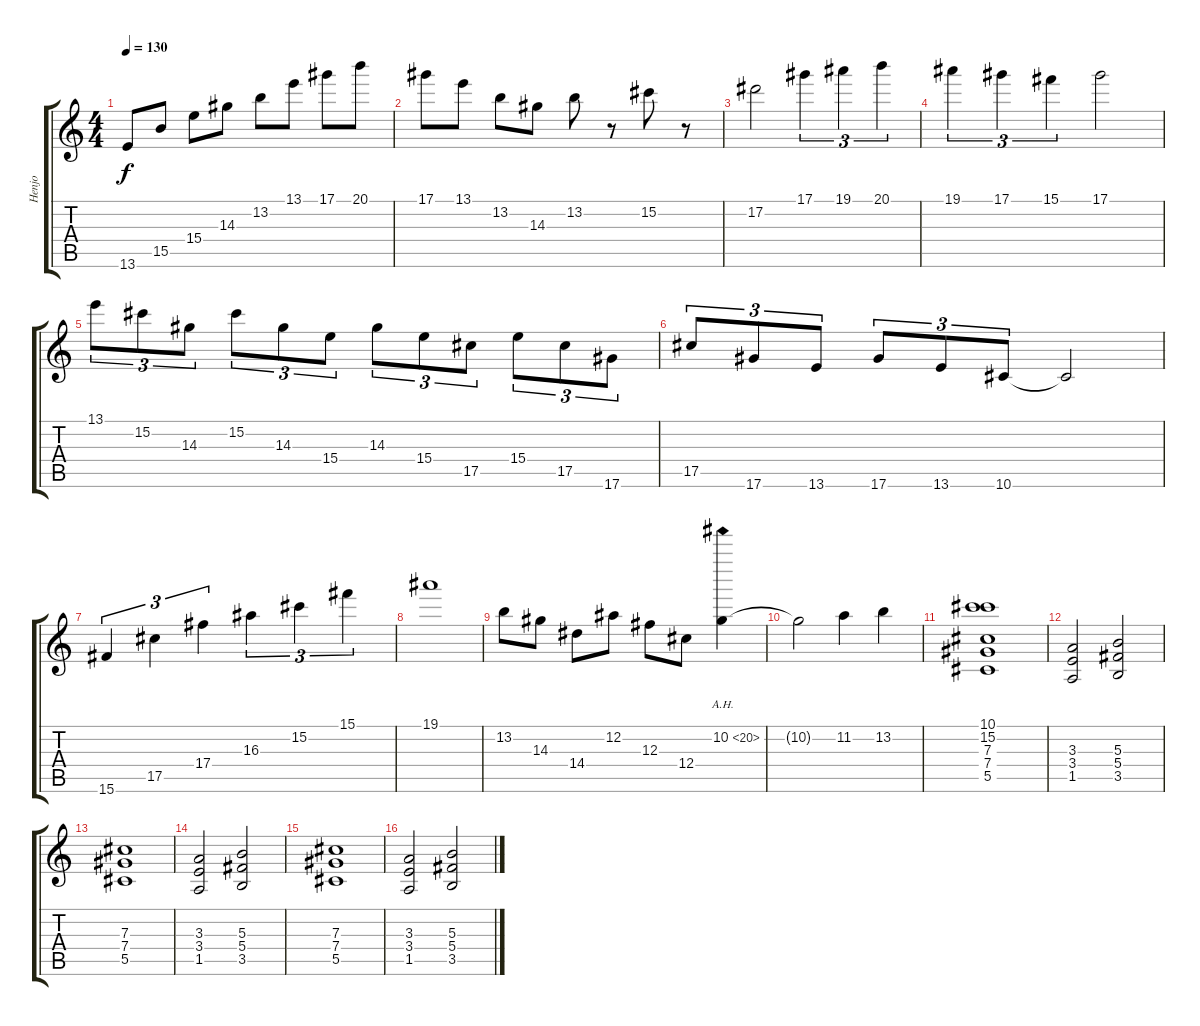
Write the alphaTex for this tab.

\track ("Henjo" "Henjo") {instrument distortionguitar}
\staff {score tabs}
\tuning (Eb4 Bb3 Gb3 Db3 Ab2 Eb2) {hide}
\ts (4 4)
\tempo 130
\clef g2
\ks c
13.6.8{dy f} 15.5.8 15.4.8 14.3.8 13.2.8 13.1.8 17.1.8 20.1.8 |
17.1.8 13.1.8 13.2.8 14.3.8 13.2.8 r.8 15.2.8 r.8 |
17.2.2 17.1.4{tu (3 2)} 19.1.4{tu (3 2)} 20.1.4{tu (3 2)} |
19.1.4{tu (3 2)} 17.1.4{tu (3 2)} 15.1.4{tu (3 2)} 17.1.2 |
13.1.8{tu (3 2)} 15.2.8{tu (3 2)} 14.3.8{tu (3 2)} 15.2.8{tu (3 2)} 14.3.8{tu (3 2)} 15.4.8{tu (3 2)} 14.3.8{tu (3 2)} 15.4.8{tu (3 2)} 17.5.8{tu (3 2)} 15.4.8{tu (3 2)} 17.5.8{tu (3 2)} 17.6.8{tu (3 2)} |
17.5.8{tu (3 2)} 17.6.8{tu (3 2)} 13.6.8{tu (3 2)} 17.6.8{tu (3 2)} 13.6.8{tu (3 2)} 10.6.8{tu (3 2)} 10.6{t}.2 |
15.6.4{tu (3 2)} 17.5.4{tu (3 2)} 17.4.4{tu (3 2)} 16.3.4{tu (3 2)} 15.2.4{tu (3 2)} 15.1.4{tu (3 2)} |
19.1.1 |
13.2.8 14.3.8 14.4.8 12.2.8 12.3.8 12.4.8 10.2{ah 10}.4 |
10.2{t}.2 11.2.4 13.2.4 |
(10.1 15.2 7.3 7.4 5.5).1 |
(3.3 3.4 1.5).2 (5.3 5.4 3.5).2 |
(7.3 7.4 5.5).1 |
(3.3 3.4 1.5).2 (5.3 5.4 3.5).2 |
(7.3 7.4 5.5).1 |
(3.3 3.4 1.5).2 (5.3 5.4 3.5).2
